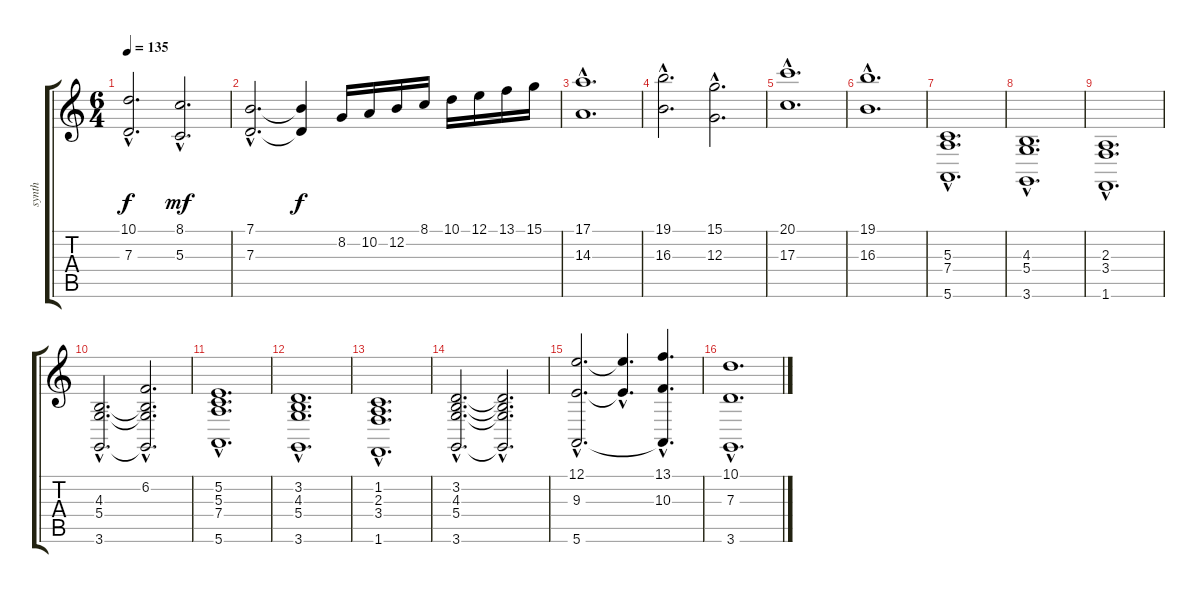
\track ("synth" "synth") {instrument stringensemble2}
\staff {score tabs}
\tuning (E4 B3 G3 D3 A2 E2) {hide}
\ts (6 4)
\tempo 135
\clef g2
\ks c
(10.1{hac t} 7.3{hac t}).2{d dy f} (8.1{hac} 5.3{hac}).2{d dy mf} |
(7.1{hac} 7.3{hac}).2{d} (7.1{t} 7.3{t}).4{dy f} 8.2.16{instrument stringensemble1} 10.2.16 12.2.16 8.1.16 10.1.16 12.1.16 13.1.16 15.1.16 |
(17.1{hac} 14.3{hac}).1{d instrument stringensemble2} |
(19.1{hac} 16.3{hac}).2{d} (15.1{hac} 12.3{hac}).2{d} |
(20.1{hac} 17.3{hac}).1{d} |
(19.1{hac} 16.3{hac}).1{d} |
(5.3{hac} 7.4{hac} 5.6{hac}).1{d volume 8} |
(4.3{hac} 5.4{hac} 3.6{hac}).1{d} |
(2.3{hac} 3.4{hac} 1.6{hac}).1{d} |
(4.3{hac} 5.4{hac} 3.6{hac}).2{d} (6.2{hac} 4.3{hac t} 5.4{hac t} 3.6{hac t}).2{d} |
(5.2{hac} 5.3{hac} 7.4{hac} 5.6{hac}).1{d} |
(3.2{hac} 4.3{hac} 5.4{hac} 3.6{hac}).1{d} |
(1.2{hac} 2.3{hac} 3.4{hac} 1.6{hac}).1{d} |
(3.2{hac} 4.3{hac} 5.4{hac} 3.6{hac}).2{d} (3.2{hac t} 4.3{hac t} 5.4{hac t} 3.6{hac t}).2{d} |
(12.1{hac} 9.3{hac} 5.6{hac}).2{d volume 12} (12.1{hac t} 9.3{hac t}).4{d} (13.1{hac} 10.3{hac} 5.6{hac t}).4{d} |
(10.1{hac} 7.3{hac} 3.6{hac}).1{d}
